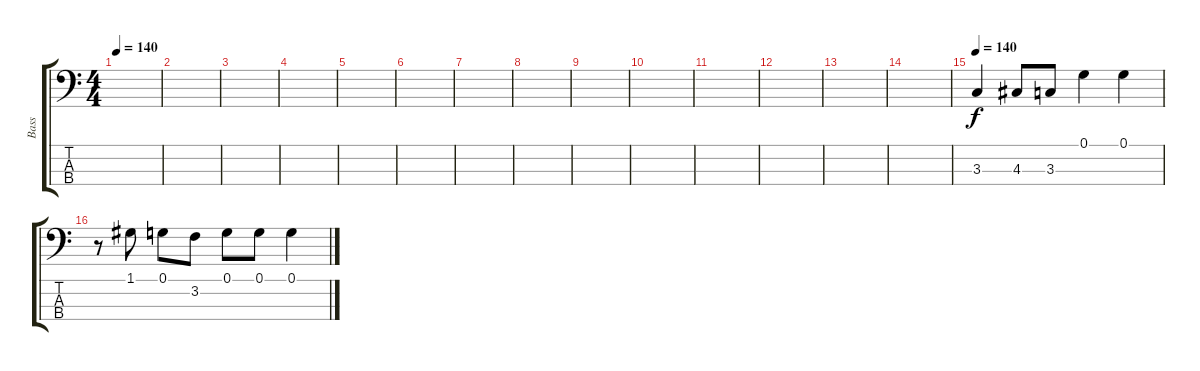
\track ("Bass" "Bass") {instrument electricbassfinger}
\staff {score tabs}
\tuning (G2 D2 A1 E1) {hide}
\ts (4 4)
\tempo 140
\clef f4
\ks c
|
|
|
|
|
|
|
|
|
|
|
|
|
|
\tempo 140
3.3.4 4.3.8 3.3.8 0.1.4 0.1.4 |
r.8 1.1.8 0.1.8 3.2.8 0.1.8 0.1.8 0.1.4
